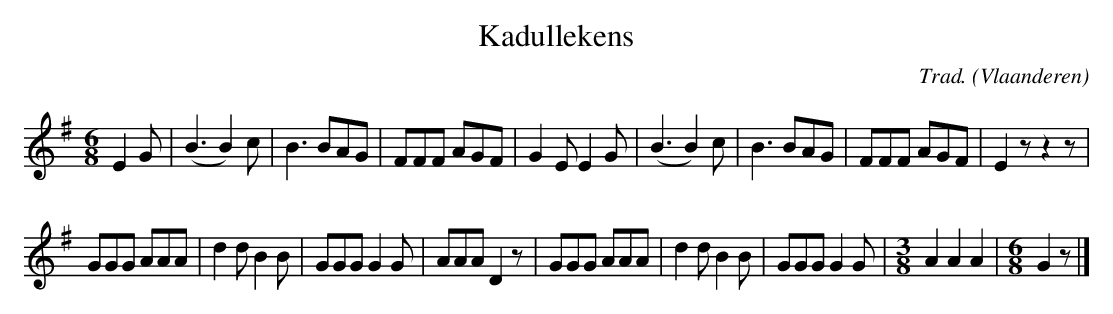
X:1
T:Kadullekens
C:Trad.
O:Vlaanderen
L:1/8
M:6/8
K:Em
E2 G | (B3 B2) c | B3 BAG | FFF AGF | G2 E E2 G | (B3 B2) c |B3 BAG | FFF AGF | E2 z z2 z |
GGG AAA | d2 d B2 B | GGG G2 G | AAA D2 z | GGG AAA | d2 d B2 B | GGG G2 G | [M:3/8] A2A2A2 | [M:6/8] G2 z |]
